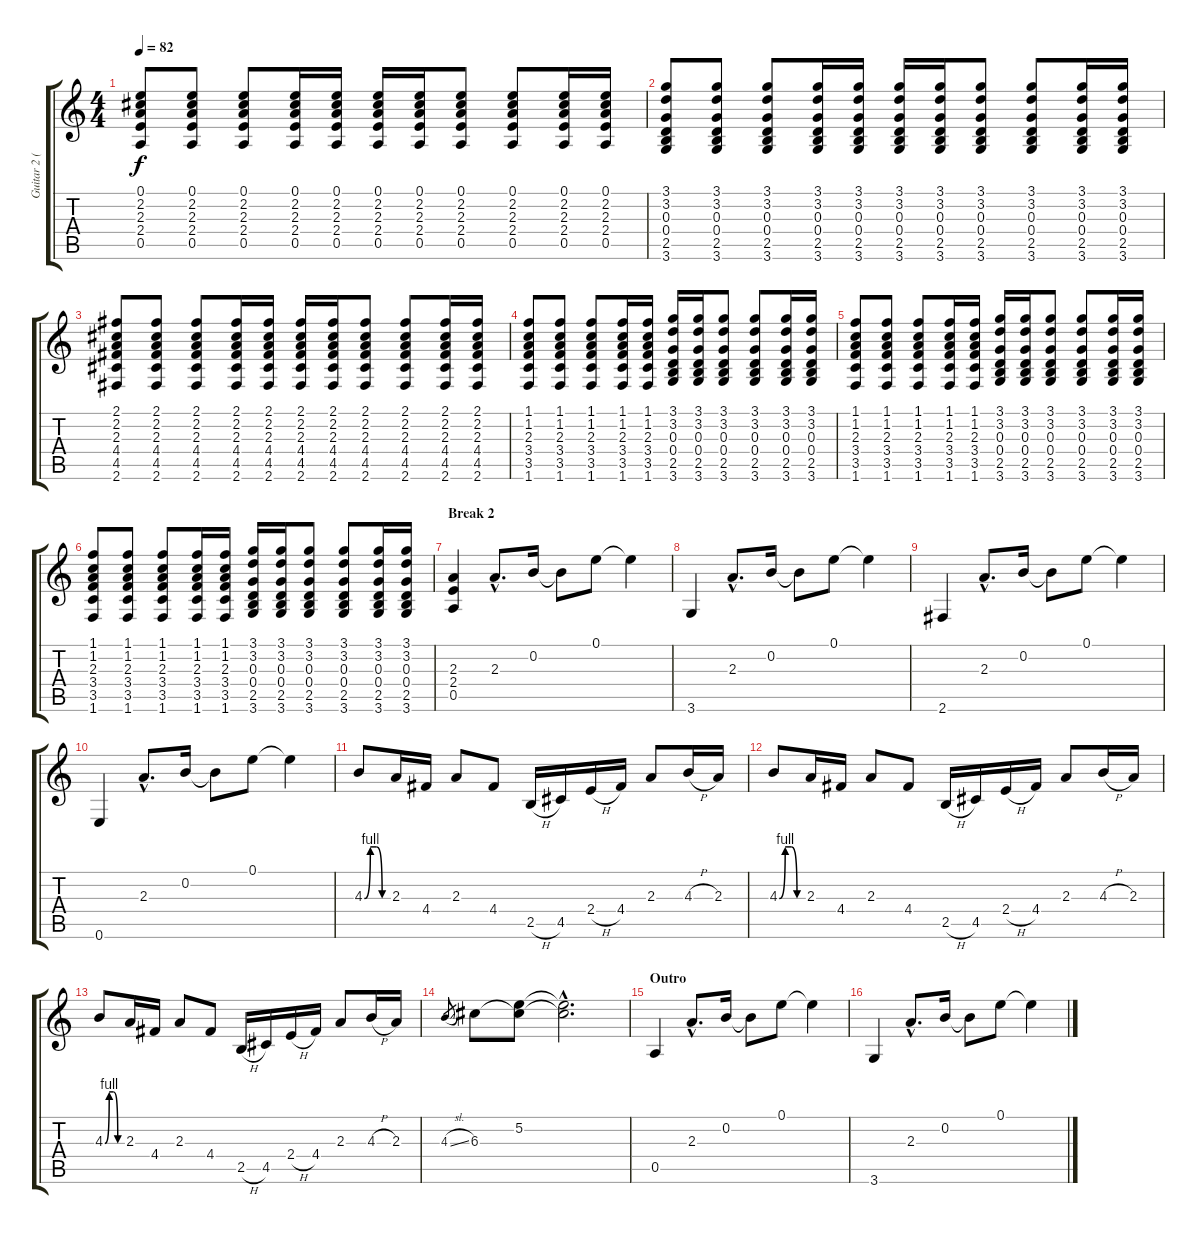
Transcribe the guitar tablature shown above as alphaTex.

\track ("Guitar 2 (Gem)" "Guitar 2 (") {instrument overdrivenguitar}
\staff {score tabs}
\tuning (E4 B3 G3 D3 A2 E2) {hide}
\ts (4 4)
\tempo 82
\clef g2
\ks c
(0.1 2.2 2.3 2.4 0.5).8{dy f} (0.1 2.2 2.3 2.4 0.5).8 (0.1 2.2 2.3 2.4 0.5).8 (0.1 2.2 2.3 2.4 0.5).16 (0.1 2.2 2.3 2.4 0.5).16 (0.1 2.2 2.3 2.4 0.5).16 (0.1 2.2 2.3 2.4 0.5).16 (0.1 2.2 2.3 2.4 0.5).8 (0.1 2.2 2.3 2.4 0.5).8 (0.1 2.2 2.3 2.4 0.5).16 (0.1 2.2 2.3 2.4 0.5).16 |
(3.1 3.2 0.3 0.4 2.5 3.6).8 (3.1 3.2 0.3 0.4 2.5 3.6).8 (3.1 3.2 0.3 0.4 2.5 3.6).8 (3.1 3.2 0.3 0.4 2.5 3.6).16 (3.1 3.2 0.3 0.4 2.5 3.6).16 (3.1 3.2 0.3 0.4 2.5 3.6).16 (3.1 3.2 0.3 0.4 2.5 3.6).16 (3.1 3.2 0.3 0.4 2.5 3.6).8 (3.1 3.2 0.3 0.4 2.5 3.6).8 (3.1 3.2 0.3 0.4 2.5 3.6).16 (3.1 3.2 0.3 0.4 2.5 3.6).16 |
(2.1 2.2 2.3 4.4 4.5 2.6).8 (2.1 2.2 2.3 4.4 4.5 2.6).8 (2.1 2.2 2.3 4.4 4.5 2.6).8 (2.1 2.2 2.3 4.4 4.5 2.6).16 (2.1 2.2 2.3 4.4 4.5 2.6).16 (2.1 2.2 2.3 4.4 4.5 2.6).16 (2.1 2.2 2.3 4.4 4.5 2.6).16 (2.1 2.2 2.3 4.4 4.5 2.6).8 (2.1 2.2 2.3 4.4 4.5 2.6).8 (2.1 2.2 2.3 4.4 4.5 2.6).16 (2.1 2.2 2.3 4.4 4.5 2.6).16 |
(1.1 1.2 2.3 3.4 3.5 1.6).8 (1.1 1.2 2.3 3.4 3.5 1.6).8 (1.1 1.2 2.3 3.4 3.5 1.6).8 (1.1 1.2 2.3 3.4 3.5 1.6).16 (1.1 1.2 2.3 3.4 3.5 1.6).16 (3.1 3.2 0.3 0.4 2.5 3.6).16 (3.1 3.2 0.3 0.4 2.5 3.6).16 (3.1 3.2 0.3 0.4 2.5 3.6).8 (3.1 3.2 0.3 0.4 2.5 3.6).8 (3.1 3.2 0.3 0.4 2.5 3.6).16 (3.1 3.2 0.3 0.4 2.5 3.6).16 |
(1.1 1.2 2.3 3.4 3.5 1.6).8 (1.1 1.2 2.3 3.4 3.5 1.6).8 (1.1 1.2 2.3 3.4 3.5 1.6).8 (1.1 1.2 2.3 3.4 3.5 1.6).16 (1.1 1.2 2.3 3.4 3.5 1.6).16 (3.1 3.2 0.3 0.4 2.5 3.6).16 (3.1 3.2 0.3 0.4 2.5 3.6).16 (3.1 3.2 0.3 0.4 2.5 3.6).8 (3.1 3.2 0.3 0.4 2.5 3.6).8 (3.1 3.2 0.3 0.4 2.5 3.6).16 (3.1 3.2 0.3 0.4 2.5 3.6).16 |
(1.1 1.2 2.3 3.4 3.5 1.6).8 (1.1 1.2 2.3 3.4 3.5 1.6).8 (1.1 1.2 2.3 3.4 3.5 1.6).8 (1.1 1.2 2.3 3.4 3.5 1.6).16 (1.1 1.2 2.3 3.4 3.5 1.6).16 (3.1 3.2 0.3 0.4 2.5 3.6).16 (3.1 3.2 0.3 0.4 2.5 3.6).16 (3.1 3.2 0.3 0.4 2.5 3.6).8 (3.1 3.2 0.3 0.4 2.5 3.6).8 (3.1 3.2 0.3 0.4 2.5 3.6).16 (3.1 3.2 0.3 0.4 2.5 3.6).16 |
\section ("" "Break 2")
(2.3 2.4 0.5).4{volume 14} 2.3{hac}.8{d} 0.2.16 0.2{t}.8 0.1.8 0.1{t}.4 |
3.6.4 2.3{hac}.8{d} 0.2.16 0.2{t}.8 0.1.8 0.1{t}.4 |
2.6.4 2.3{hac}.8{d} 0.2.16 0.2{t}.8 0.1.8 0.1{t}.4 |
0.6.4 2.3{hac}.8{d} 0.2.16 0.2{t}.8 0.1.8 0.1{t}.4 |
4.3{be (custom 0 0 15 4 30 4 45 0 60 0)}.8{volume 16} 2.3.16 4.4.16 2.3.8 4.4.8 2.5{h}.16 4.5.16 2.4{h}.16 4.4.16 2.3.8 4.3{h}.16 2.3.16 |
4.3{be (custom 0 0 15 4 30 4 45 0 60 0)}.8 2.3.16 4.4.16 2.3.8 4.4.8 2.5{h}.16 4.5.16 2.4{h}.16 4.4.16 2.3.8 4.3{h}.16 2.3.16 |
4.3{be (custom 0 0 15 4 30 4 45 0 60 0)}.8 2.3.16 4.4.16 2.3.8 4.4.8 2.5{h}.16 4.5.16 2.4{h}.16 4.4.16 2.3.8 4.3{h}.16 2.3.16 |
4.3{sl}.8{gr} 6.3.8 (5.2 6.3{t}).8 (5.2{hac t} 6.3{hac t}).2{d} |
\section ("" "Outro")
0.5.4{volume 14} 2.3{hac}.8{d} 0.2.16 0.2{t}.8 0.1.8 0.1{t}.4 |
3.6.4 2.3{hac}.8{d} 0.2.16 0.2{t}.8 0.1.8 0.1{t}.4
